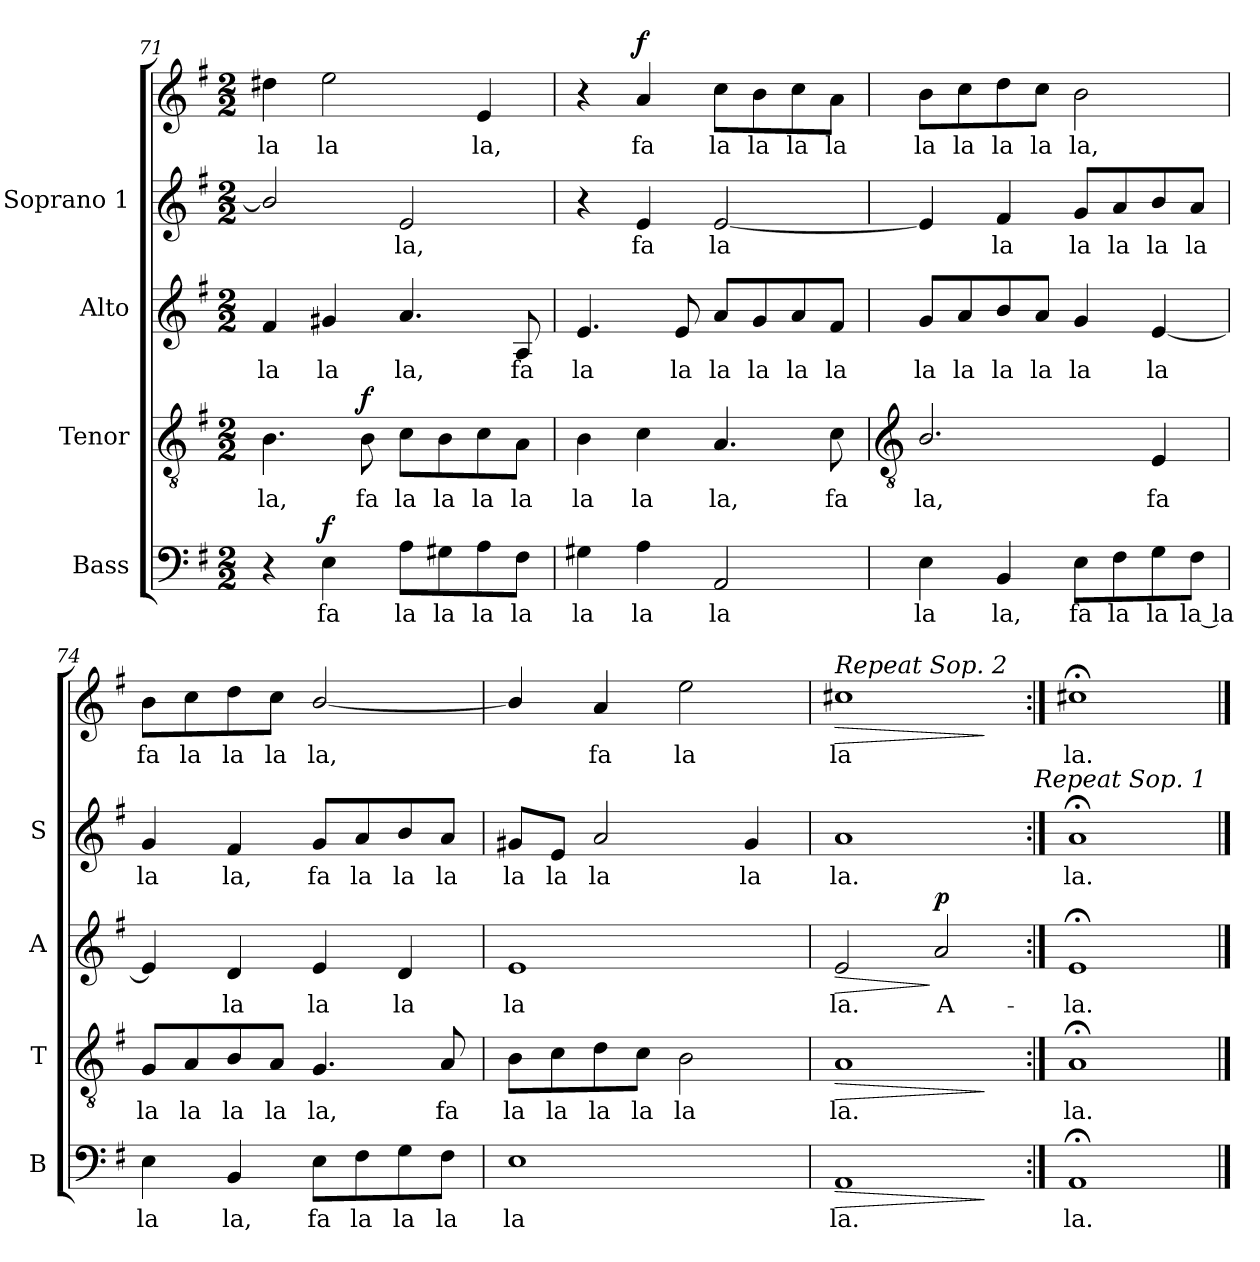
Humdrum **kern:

**kern	**text	**dynam	**kern	**text	**dynam	**kern	**text	**dynam	**kern	**text	**kern	**text	**dynam
*part4	*part4	*part4	*part3	*part3	*part3	*part2	*part2	*part2	*part1	*part1	*part1	*part1	*part1
*staff5	*staff5	*staff5	*staff4	*staff4	*staff4	*staff3	*staff3	*staff3	*staff2	*staff2	*staff1	*staff1	*staff1/2
*I"Bass	*	*	*I"Tenor	*	*	*I"Alto	*	*	*I"Soprano 1	*	*	*	*
*I'B	*	*	*I'T	*	*	*I'A	*	*	*I'S	*	*	*	*
*clefF4	*	*	*clefGv2	*	*	*clefG2	*	*	*clefG2	*	*clefG2	*	*
*k[f#]	*	*	*k[f#]	*	*	*k[f#]	*	*	*k[f#]	*	*k[f#]	*	*
*G:	*	*	*G:	*	*	*G:	*	*	*G:	*	*G:	*	*
*M2/2	*	*	*M2/2	*	*	*M2/2	*	*	*M2/2	*	*M2/2	*	*
=71	=71	=71	=71	=71	=71	=71	=71	=71	=71	=71	=71	=71	=71
!	!	!	!	!LO:LY:b	!	!	!LO:LY:b	!	!	!	!	!LO:LY:b	!
4r	.	.	4.B	la,	.	4f#	la	.	2b/]	.	4dd#X	la	.
!	!LO:LY:b	!LO:DY:b	!	!	!	!	!LO:LY:b	!	!	!	!	!LO:LY:b	!
4E	fa	f	.	.	.	4g#X	la	.	.	.	2ee	la	.
!	!	!	!	!LO:LY:b	!LO:DY:b	!	!	!	!	!	!	!	!
.	.	.	8B	fa	f	.	.	.	.	.	.	.	.
!	!LO:LY:b	!	!	!LO:LY:b	!	!	!LO:LY:b	!	!	!LO:LY:b	!	!	!
8A\L	la	.	8c\L	la	.	4.a	la,	.	2e	la,	.	.	.
!	!LO:LY:b	!	!	!LO:LY:b	!	!	!	!	!	!	!	!	!
8G#X\	la	.	8B\	la	.	.	.	.	.	.	.	.	.
!	!LO:LY:b	!	!	!LO:LY:b	!	!	!	!	!	!	!	!LO:LY:b	!
8A\	la	.	8c\	la	.	.	.	.	.	.	4e	la,	.
!	!LO:LY:b	!	!	!LO:LY:b	!	!	!LO:LY:b	!	!	!	!	!	!
8F#\J	la	.	8A\J	la	.	8A	fa	.	.	.	.	.	.
=72	=72	=72	=72	=72	=72	=72	=72	=72	=72	=72	=72	=72	=72
!	!LO:LY:b	!	!	!LO:LY:b	!	!	!LO:LY:b	!	!	!	!	!	!
4G#X	la	.	4B	la	.	4.e	la	.	4r	.	4r	.	.
!	!LO:LY:b	!	!	!LO:LY:b	!	!	!	!	!	!LO:LY:b	!	!LO:LY:b	!LO:DY:b=2
4A	la	.	4c	la	.	.	.	.	4e	fa	4a	fa	f
!	!	!	!	!	!	!	!LO:LY:b	!	!	!	!	!	!
.	.	.	.	.	.	8e	la	.	.	.	.	.	.
!	!LO:LY:b	!	!	!LO:LY:b	!	!	!LO:LY:b	!	!	!LO:LY:b	!	!LO:LY:b	!
2AA	la	.	4.A	la,	.	8a/L	la	.	[2e	la	8cc\L	la	.
!	!	!	!	!	!	!	!LO:LY:b	!	!	!	!	!LO:LY:b	!
.	.	.	.	.	.	8g/	la	.	.	.	8b\	la	.
!	!	!	!	!	!	!	!LO:LY:b	!	!	!	!	!LO:LY:b	!
.	.	.	.	.	.	8a/	la	.	.	.	8cc\	la	.
!	!	!	!	!LO:LY:b	!	!	!LO:LY:b	!	!	!	!	!LO:LY:b	!
.	.	.	8c	fa	.	8f#/J	la	.	.	.	8a\J	la	.
!!LO:LB:g=z
=73	=73	=73	=73	=73	=73	=73	=73	=73	=73	=73	=73	=73	=73
*	*	*	*clefGv2	*	*	*	*	*	*	*	*	*	*
!	!LO:LY:b	!	!	!LO:LY:b	!	!	!LO:LY:b	!	!	!	!	!LO:LY:b	!
4E	la	.	2.B/	la,	.	8g/L	la	.	4e]	.	8b\L	la	.
!	!	!	!	!	!	!	!LO:LY:b	!	!	!	!	!LO:LY:b	!
.	.	.	.	.	.	8a/	la	.	.	.	8cc\	la	.
!	!LO:LY:b	!	!	!	!	!	!LO:LY:b	!	!	!LO:LY:b	!	!LO:LY:b	!
4BB	la,	.	.	.	.	8b/	la	.	4f#	la	8dd\	la	.
!	!	!	!	!	!	!	!LO:LY:b	!	!	!	!	!LO:LY:b	!
.	.	.	.	.	.	8a/J	la	.	.	.	8cc\J	la	.
!	!LO:LY:b	!	!	!	!	!	!LO:LY:b	!	!	!LO:LY:b	!	!LO:LY:b	!
8E\L	fa	.	.	.	.	4g	la	.	8g/L	la	2b	la,	.
!	!LO:LY:b	!	!	!	!	!	!	!	!	!LO:LY:b	!	!	!
8F#\	la	.	.	.	.	.	.	.	8a/	la	.	.	.
!	!LO:LY:b	!	!	!LO:LY:b	!	!	!LO:LY:b	!	!	!LO:LY:b	!	!	!
8G\	la	.	4E	fa	.	[4e	la	.	8b/	la	.	.	.
!	!LO:LY:b	!	!	!	!	!	!	!	!	!LO:LY:b	!	!	!
8F#\J	la la	.	.	.	.	.	.	.	8a/J	la	.	.	.
=74	=74	=74	=74	=74	=74	=74	=74	=74	=74	=74	=74	=74	=74
!	!LO:LY:b	!	!	!LO:LY:b	!	!	!	!	!	!LO:LY:b	!	!LO:LY:b	!
4E	la	.	8G/L	la	.	4e]	.	.	4g	la	8b\L	fa	.
!	!	!	!	!LO:LY:b	!	!	!	!	!	!	!	!LO:LY:b	!
.	.	.	8A/	la	.	.	.	.	.	.	8cc\	la	.
!	!LO:LY:b	!	!	!LO:LY:b	!	!	!LO:LY:b	!	!	!LO:LY:b	!	!LO:LY:b	!
4BB	la,	.	8B/	la	.	4d	la	.	4f#	la,	8dd\	la	.
!	!	!	!	!LO:LY:b	!	!	!	!	!	!	!	!LO:LY:b	!
.	.	.	8A/J	la	.	.	.	.	.	.	8cc\J	la	.
!	!LO:LY:b	!	!	!LO:LY:b	!	!	!LO:LY:b	!	!	!LO:LY:b	!	!LO:LY:b	!
8E\L	fa	.	4.G	la,	.	4e	la	.	8g/L	fa	[2b/	la,	.
!	!LO:LY:b	!	!	!	!	!	!	!	!	!LO:LY:b	!	!	!
8F#\	la	.	.	.	.	.	.	.	8a/	la	.	.	.
!	!LO:LY:b	!	!	!	!	!	!LO:LY:b	!	!	!LO:LY:b	!	!	!
8G\	la	.	.	.	.	4d	la	.	8b/	la	.	.	.
!	!LO:LY:b	!	!	!LO:LY:b	!	!	!	!	!	!LO:LY:b	!	!	!
8F#\J	la	.	8A	fa	.	.	.	.	8a/J	la	.	.	.
=75	=75	=75	=75	=75	=75	=75	=75	=75	=75	=75	=75	=75	=75
!	!LO:LY:b	!	!	!LO:LY:b	!	!	!LO:LY:b	!	!	!LO:LY:b	!	!	!
1E	la	.	8B\L	la	.	1e	la	.	8g#X/L	la	4b/]	.	.
!	!	!	!	!LO:LY:b	!	!	!	!	!	!LO:LY:b	!	!	!
.	.	.	8c\	la	.	.	.	.	8e/J	la	.	.	.
!	!	!	!	!LO:LY:b	!	!	!	!	!	!LO:LY:b	!	!LO:LY:b	!
.	.	.	8d\	la	.	.	.	.	2a	la	4a	fa	.
!	!	!	!	!LO:LY:b	!	!	!	!	!	!	!	!	!
.	.	.	8c\J	la	.	.	.	.	.	.	.	.	.
!	!	!	!	!LO:LY:b	!	!	!	!	!	!	!	!LO:LY:b	!
.	.	.	2B	la	.	.	.	.	.	.	2ee	la	.
!	!	!	!	!	!	!	!	!	!	!LO:LY:b	!	!	!
.	.	.	.	.	.	.	.	.	4g#	la	.	.	.
=76	=76	=76	=76	=76	=76	=76	=76	=76	=76	=76	=76	=76	=76
!	!	!	!	!	!	!	!	!	!	!	!LO:TX:a:i:t=Repeat Sop. 2	!	!
!	!LO:LY:b	!LO:HP:b	!	!LO:LY:b	!LO:HP:b	!	!LO:LY:b	!LO:HP:b	!	!LO:LY:b	!	!LO:LY:b	!LO:HP:b
1AA	la.	>	1A	la.	>	2e	la.	>	1a	la.	1cc#X	la	>
!	!	!	!	!	!	!	!LO:LY:b	!LO:DY:n=1:a	!	!	!	!	!
.	.	.	.	.	.	2a	A-	] p	.	.	.	.	.
.	.	]	.	.	]	.	.	.	.	.	.	.	]
!	!	!	!	!	!	!	!	!	!LO:TX:a:i:t=Repeat Sop. 1	!	!	!	!
=77:|!	=77:|!	=77:|!	=77:|!	=77:|!	=77:|!	=77:|!	=77:|!	=77:|!	=77:|!	=77:|!	=77:|!	=77:|!	=77:|!
!	!LO:LY:b	!	!	!LO:LY:b	!	!	!LO:LY:b	!	!	!LO:LY:b	!	!LO:LY:b	!
1AA;<	la.	.	1A;<	la.	.	1e;<	-la.	.	1a;<	la.	1cc#X;<	la.	.
==	==	==	==	==	==	==	==	==	==	==	==	==	==
*-	*-	*-	*-	*-	*-	*-	*-	*-	*-	*-	*-	*-	*-
